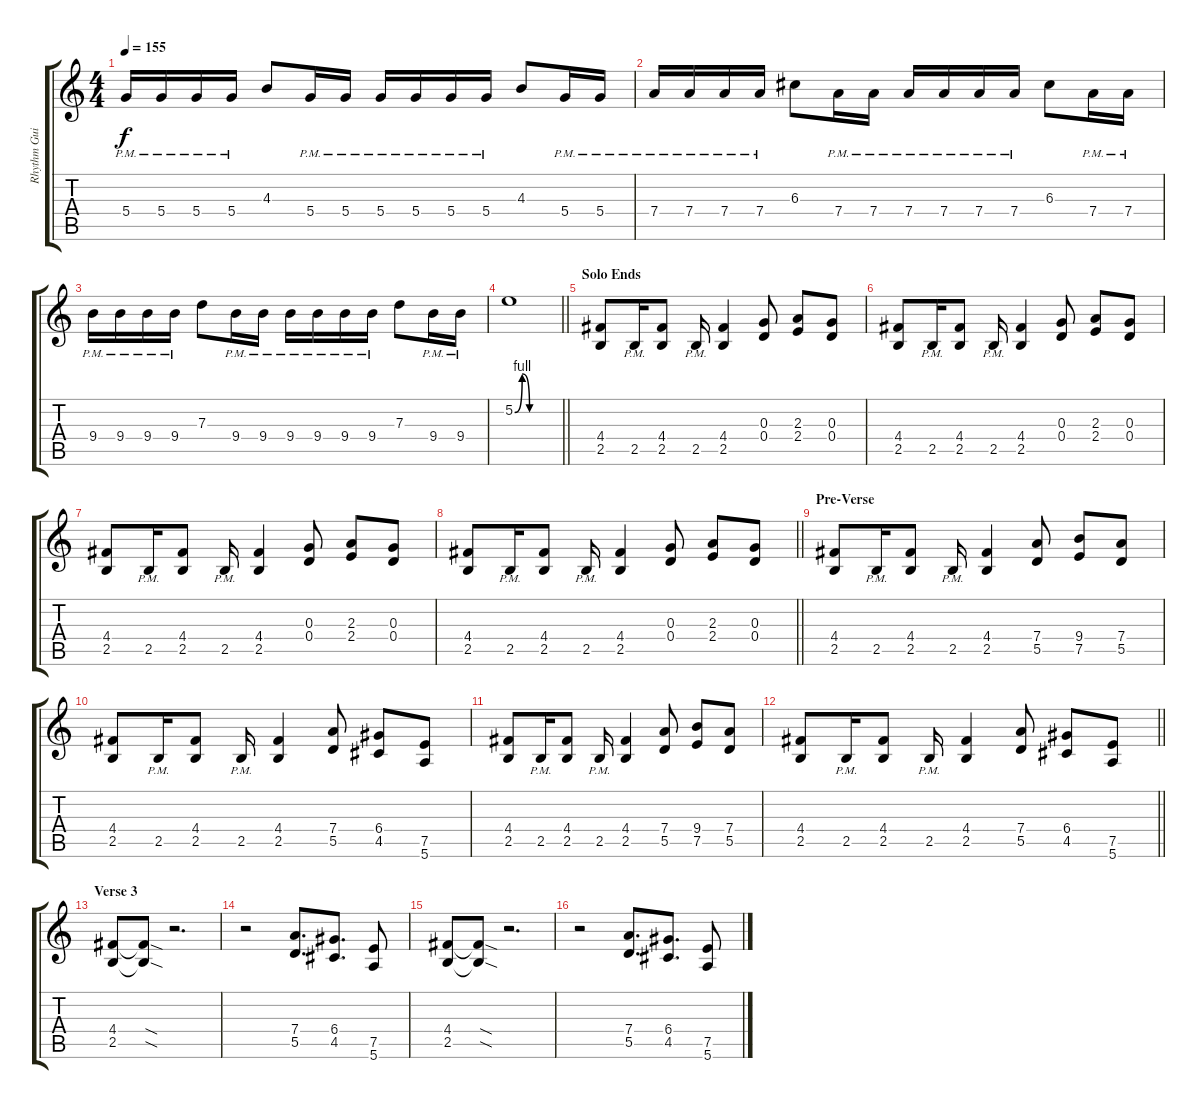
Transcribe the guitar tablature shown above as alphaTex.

\track ("Rhythm Guitar" "Rhythm Gui") {instrument distortionguitar}
\staff {score tabs}
\tuning (E4 B3 G3 D3 A2 E2) {hide}
\ts (4 4)
\tempo 155
\clef g2
\ks c
5.4{pm}.16{dy f} 5.4{pm}.16 5.4{pm}.16 5.4{pm}.16 4.3.8 5.4{pm}.16 5.4{pm}.16 5.4{pm}.16 5.4{pm}.16 5.4{pm}.16 5.4{pm}.16 4.3.8 5.4{pm}.16 5.4{pm}.16 |
7.4{pm}.16 7.4{pm}.16 7.4{pm}.16 7.4{pm}.16 6.3.8 7.4{pm}.16 7.4{pm}.16 7.4{pm}.16 7.4{pm}.16 7.4{pm}.16 7.4{pm}.16 6.3.8 7.4{pm}.16 7.4{pm}.16 |
9.4{pm}.16 9.4{pm}.16 9.4{pm}.16 9.4{pm}.16 7.3.8 9.4{pm}.16 9.4{pm}.16 9.4{pm}.16 9.4{pm}.16 9.4{pm}.16 9.4{pm}.16 7.3.8 9.4{pm}.16 9.4{pm}.16 |
\barLineRight lightlight
5.2{be (custom 0 0 10 4 20 0 30 0 60 0)}.1 |
\section ("" "Solo Ends")
(4.4 2.5).8 2.5{pm}.16 (4.4 2.5).8 2.5{pm}.16 (4.4 2.5).4 (0.3 0.4).8 (2.3 2.4).8 (0.3 0.4).8 |
(4.4 2.5).8 2.5{pm}.16 (4.4 2.5).8 2.5{pm}.16 (4.4 2.5).4 (0.3 0.4).8 (2.3 2.4).8 (0.3 0.4).8 |
(4.4 2.5).8 2.5{pm}.16 (4.4 2.5).8 2.5{pm}.16 (4.4 2.5).4 (0.3 0.4).8 (2.3 2.4).8 (0.3 0.4).8 |
\barLineRight lightlight
(4.4 2.5).8 2.5{pm}.16 (4.4 2.5).8 2.5{pm}.16 (4.4 2.5).4 (0.3 0.4).8 (2.3 2.4).8 (0.3 0.4).8 |
\section ("" "Pre-Verse")
(4.4 2.5).8 2.5{pm}.16 (4.4 2.5).8 2.5{pm}.16 (4.4 2.5).4 (7.4 5.5).8 (9.4 7.5).8 (7.4 5.5).8 |
(4.4 2.5).8 2.5{pm}.16 (4.4 2.5).8 2.5{pm}.16 (4.4 2.5).4 (7.4 5.5).8 (6.4 4.5).8 (7.5 5.6).8 |
(4.4 2.5).8 2.5{pm}.16 (4.4 2.5).8 2.5{pm}.16 (4.4 2.5).4 (7.4 5.5).8 (9.4 7.5).8 (7.4 5.5).8 |
\barLineRight lightlight
(4.4 2.5).8 2.5{pm}.16 (4.4 2.5).8 2.5{pm}.16 (4.4 2.5).4 (7.4 5.5).8 (6.4 4.5).8 (7.5 5.6).8 |
\section ("" "Verse 3")
(4.4 2.5).8 (4.4{sod t} 2.5{sod t}).8 r.2{d} |
r.2 (7.4 5.5).8{d} (6.4 4.5).8{d} (7.5 5.6).8 |
(4.4 2.5).8 (4.4{sod t} 2.5{sod t}).8 r.2{d} |
r.2 (7.4 5.5).8{d} (6.4 4.5).8{d} (7.5 5.6).8
